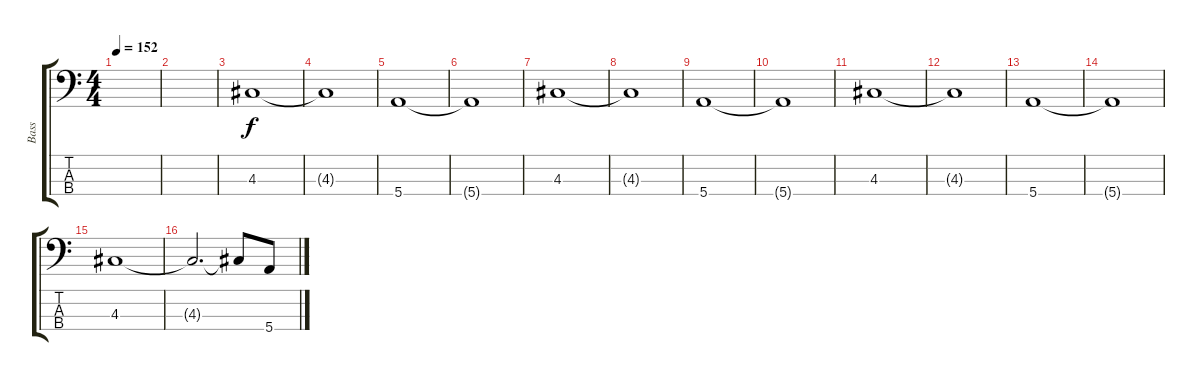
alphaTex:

\track ("Bass" "Bass") {instrument electricbassfinger}
\staff {score tabs}
\tuning (G2 D2 A1 E1) {hide}
\ts (4 4)
\tempo 152
\clef f4
\ks c
|
|
4.3.1 |
4.3{t}.1 |
5.4.1 |
5.4{t}.1 |
4.3.1 |
4.3{t}.1 |
5.4.1 |
5.4{t}.1 |
4.3.1 |
4.3{t}.1 |
5.4.1 |
5.4{t}.1 |
4.3.1 |
4.3{t}.2{d} 4.3{t}.8 5.4.8
